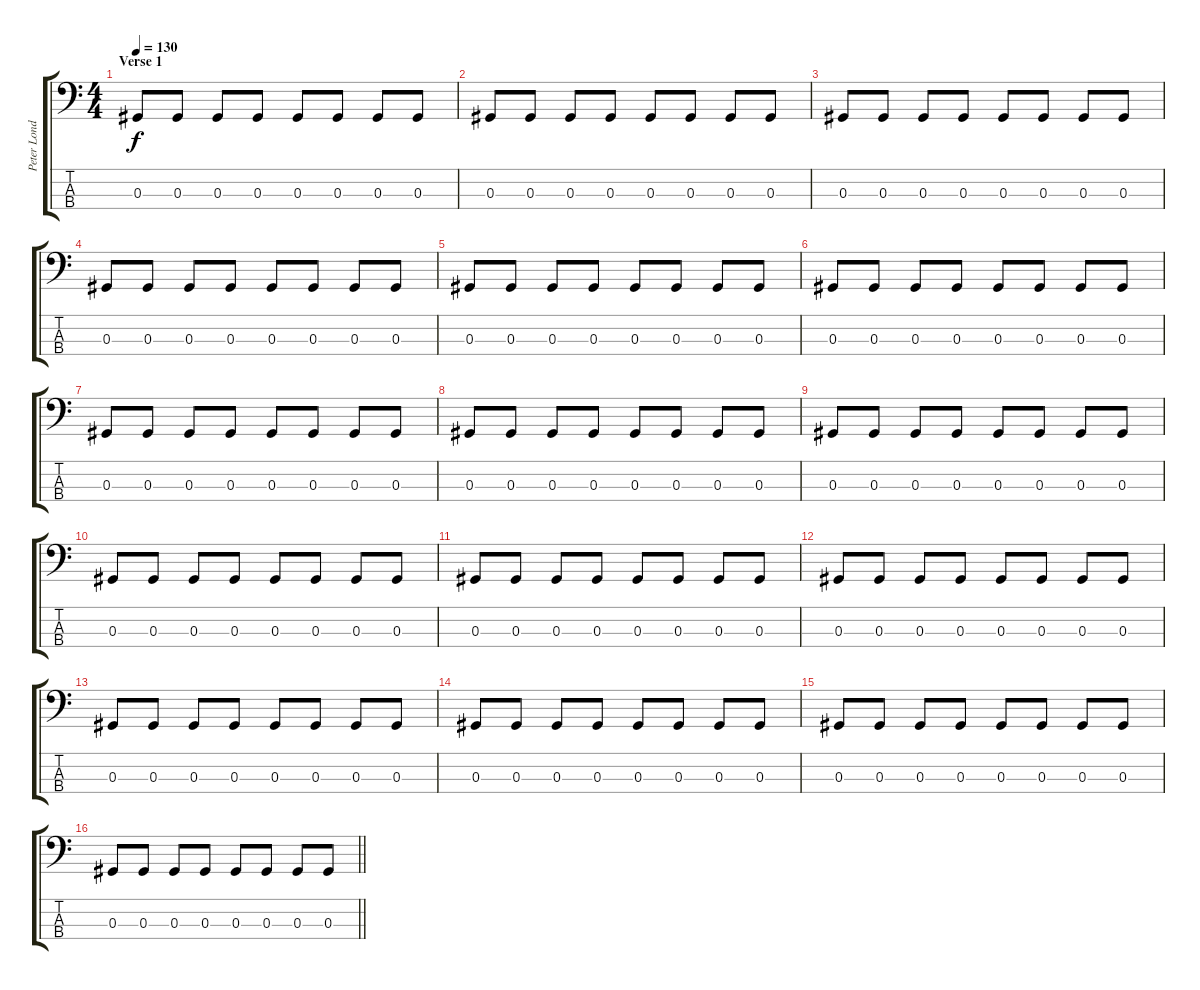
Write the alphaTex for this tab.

\track ("Peter London (Bass)" "Peter Lond") {instrument electricbassfinger}
\staff {score tabs}
\tuning (Gb2 Db2 Ab1 Eb1) {hide}
\ts (4 4)
\section ("" "Verse 1")
\tempo 130
\clef f4
\ks c
0.3.8{dy f} 0.3.8 0.3.8 0.3.8 0.3.8 0.3.8 0.3.8 0.3.8 |
0.3.8 0.3.8 0.3.8 0.3.8 0.3.8 0.3.8 0.3.8 0.3.8 |
0.3.8 0.3.8 0.3.8 0.3.8 0.3.8 0.3.8 0.3.8 0.3.8 |
0.3.8 0.3.8 0.3.8 0.3.8 0.3.8 0.3.8 0.3.8 0.3.8 |
0.3.8 0.3.8 0.3.8 0.3.8 0.3.8 0.3.8 0.3.8 0.3.8 |
0.3.8 0.3.8 0.3.8 0.3.8 0.3.8 0.3.8 0.3.8 0.3.8 |
0.3.8 0.3.8 0.3.8 0.3.8 0.3.8 0.3.8 0.3.8 0.3.8 |
0.3.8 0.3.8 0.3.8 0.3.8 0.3.8 0.3.8 0.3.8 0.3.8 |
0.3.8 0.3.8 0.3.8 0.3.8 0.3.8 0.3.8 0.3.8 0.3.8 |
0.3.8 0.3.8 0.3.8 0.3.8 0.3.8 0.3.8 0.3.8 0.3.8 |
0.3.8 0.3.8 0.3.8 0.3.8 0.3.8 0.3.8 0.3.8 0.3.8 |
0.3.8 0.3.8 0.3.8 0.3.8 0.3.8 0.3.8 0.3.8 0.3.8 |
0.3.8 0.3.8 0.3.8 0.3.8 0.3.8 0.3.8 0.3.8 0.3.8 |
0.3.8 0.3.8 0.3.8 0.3.8 0.3.8 0.3.8 0.3.8 0.3.8 |
0.3.8 0.3.8 0.3.8 0.3.8 0.3.8 0.3.8 0.3.8 0.3.8 |
\barLineRight lightlight
0.3.8 0.3.8 0.3.8 0.3.8 0.3.8 0.3.8 0.3.8 0.3.8
